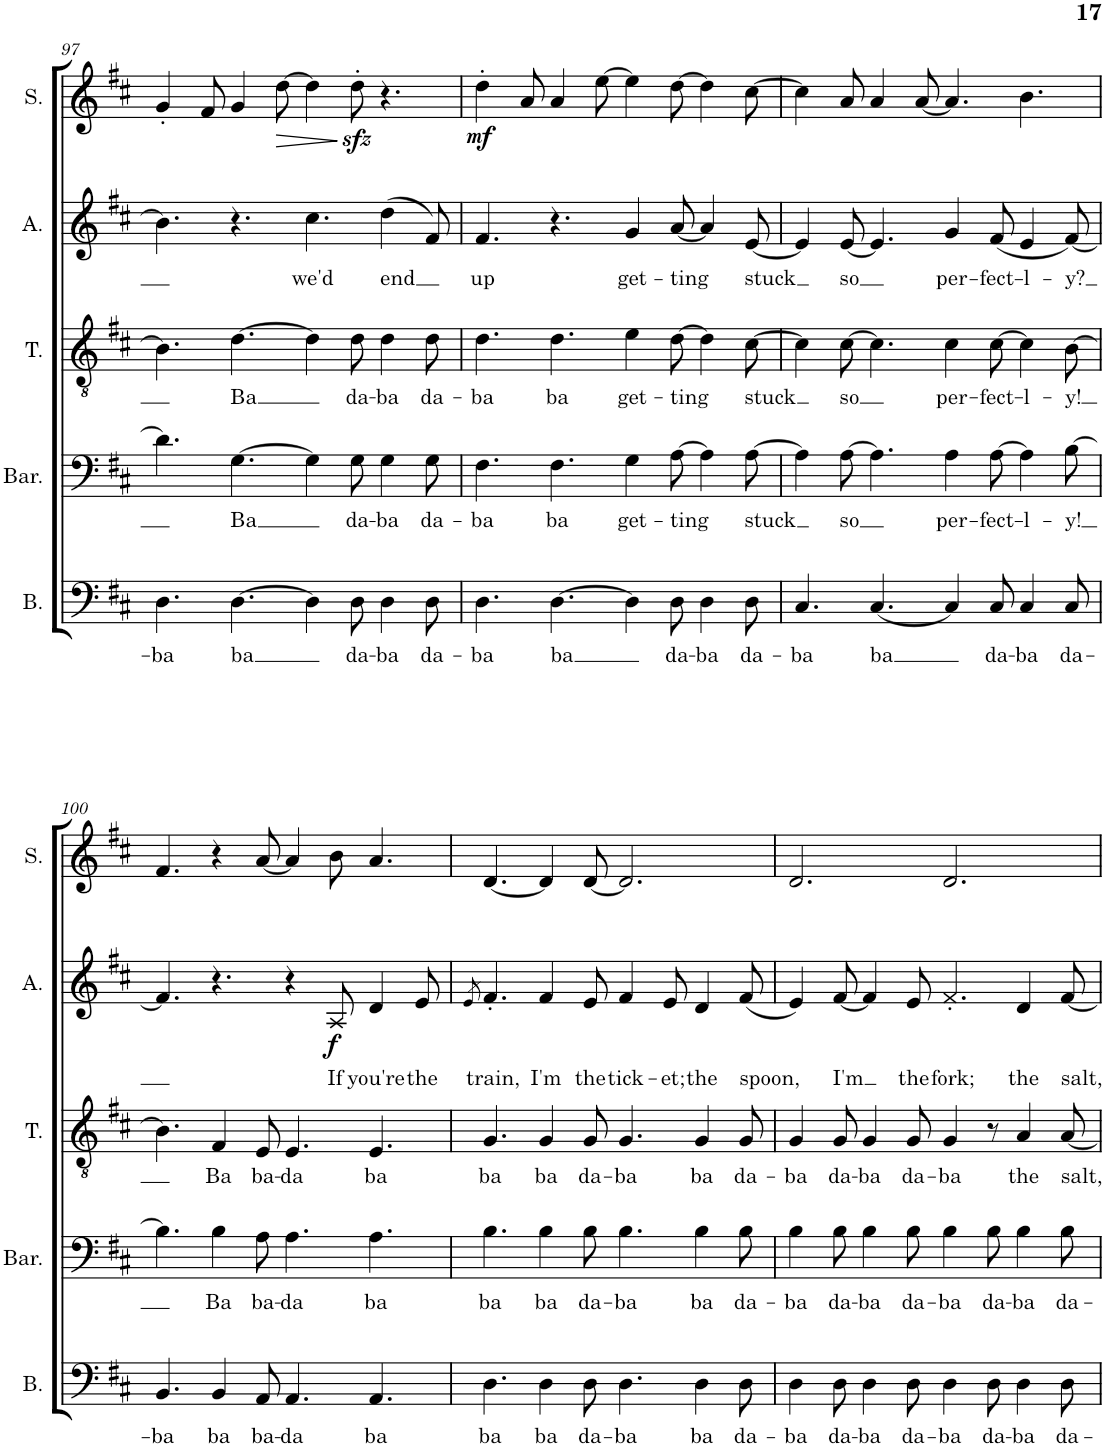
**kern	**text	**kern	**text	**kern	**text	**kern	**text	**dynam	**kern	**dynam
*part5	*part5	*part4	*part4	*part3	*part3	*part2	*part2	*part2	*part1	*part1
*staff5	*staff5	*staff4	*staff4	*staff3	*staff3	*staff2	*staff2	*staff2	*staff1	*staff1
*I"Bass	*	*I"Baritone	*	*I"Tenor	*	*I"Alto	*	*	*I"Soprano	*
*I'B.	*	*I'Bar.	*	*I'T.	*	*I'A.	*	*	*I'S.	*
!!LO:PB:g=z
*clefF4	*	*clefF4	*	*clefGv2	*	*clefG2	*	*	*clefG2	*
*k[f#c#]	*	*k[f#c#]	*	*k[f#c#]	*	*k[f#c#]	*	*	*k[f#c#]	*
*M12/8	*	*M12/8	*	*M12/8	*	*M12/8	*	*	*M12/8	*
=97	=97	=97	=97	=97	=97	=97	=97	=97	=97	=97
!	!LO:LY:b	!	!	!	!	!	!	!	!	!
4.D\	-ba	4.d\]	.	4.B\]	.	4.b\]	.	.	4g'/	.
.	.	.	.	.	.	.	.	.	8f#/	.
!	!LO:LY:b	!	!LO:LY:b	!	!LO:LY:b	!	!	!	!	!
[4.D\	ba	[4.G\	Ba	[4.d\	Ba	4.r	.	.	4g/	.
!	!	!	!	!	!	!	!	!	!	!LO:HP:b
.	.	.	.	.	.	.	.	.	[8dd\	>
!	!	!	!	!	!	!	!LO:LY:b	!	!	!
4D\]	.	4G\]	.	4d\]	.	4.cc#\	we'd	.	4dd\]	.
!	!LO:LY:b	!	!LO:LY:b	!	!LO:LY:b	!	!	!	!	!
8D\	da-	8G\	da-	8d\	da-	.	.	.	8ddzz<'\	]
!	!LO:LY:b	!	!LO:LY:b	!	!LO:LY:b	!	!LO:LY:b	!	!	!
4D\	-ba	4G\	-ba	4d\	-ba	(4dd\	end	.	4.r	.
!	!LO:LY:b	!	!LO:LY:b	!	!LO:LY:b	!	!	!	!	!
8D\	da-	8G\	da-	8d\	da-	8f#/)	.	.	.	.
=98	=98	=98	=98	=98	=98	=98	=98	=98	=98	=98
!	!LO:LY:b	!	!LO:LY:b	!	!LO:LY:b	!	!LO:LY:b	!	!	!LO:DY:b
4.D\	-ba	4.F#\	-ba	4.d\	-ba	4.f#/	up	.	4dd'\	mf
.	.	.	.	.	.	.	.	.	8a/	.
!	!LO:LY:b	!	!LO:LY:b	!	!LO:LY:b	!	!	!	!	!
[4.D\	ba	4.F#\	ba	4.d\	ba	4.r	.	.	4a/	.
.	.	.	.	.	.	.	.	.	[8ee\	.
!	!	!	!LO:LY:b	!	!LO:LY:b	!	!LO:LY:b	!	!	!
4D\]	.	4G\	get-	4e\	get-	4g/	get-	.	4ee\]	.
!	!LO:LY:b	!	!LO:LY:b	!	!LO:LY:b	!	!LO:LY:b	!	!	!
8D\	da-	[8A\	-ting	[8d\	-ting	[8a/	-ting	.	[8dd\	.
!	!LO:LY:b	!	!	!	!	!	!	!	!	!
4D\	-ba	4A\]	.	4d\]	.	4a/]	.	.	4dd\]	.
!	!LO:LY:b	!	!LO:LY:b	!	!LO:LY:b	!	!LO:LY:b	!	!	!
8D\	da-	[8A\	stuck	[8c#\	stuck	[8e/	stuck	.	[8cc#\	.
=99	=99	=99	=99	=99	=99	=99	=99	=99	=99	=99
!	!LO:LY:b	!	!	!	!	!	!	!	!	!
4.C#/	-ba	4A\]	.	4c#\]	.	4e/]	.	.	4cc#\]	.
!	!	!	!LO:LY:b	!	!LO:LY:b	!	!LO:LY:b	!	!	!
.	.	[8A\	so	[8c#\	so	[8e/	so	.	8a/	.
!	!LO:LY:b	!	!	!	!	!	!	!	!	!
[4.C#/	ba	4.A\]	.	4.c#\]	.	4.e/]	.	.	4a/	.
.	.	.	.	.	.	.	.	.	[8a/	.
!	!	!	!LO:LY:b	!	!LO:LY:b	!	!LO:LY:b	!	!	!
4C#/]	.	4A\	per-	4c#\	per-	4g/	per-	.	4.a/]	.
!	!LO:LY:b	!	!LO:LY:b	!	!LO:LY:b	!	!LO:LY:b	!	!	!
8C#/	da-	[8A\	-fect-	[8c#\	-fect-	(8f#/	-fect-	.	.	.
!	!LO:LY:b	!	!LO:LY:b	!	!LO:LY:b	!	!LO:LY:b	!	!	!
4C#/	-ba	4A\]	-l-	4c#\]	-l-	4e/	-l-	.	4.b\	.
!	!LO:LY:b	!	!LO:LY:b	!	!LO:LY:b	!	!LO:LY:b	!	!	!
8C#/	da-	[8B\	-y!	[8B\	-y!	[8f#/)	-y?	.	.	.
!!LO:LB:g=z
=100	=100	=100	=100	=100	=100	=100	=100	=100	=100	=100
!	!LO:LY:b	!	!	!	!	!	!	!	!	!
4.BB/	-ba	4.B\]	.	4.B\]	.	4.f#/]	.	.	4.f#/	.
!	!LO:LY:b	!	!LO:LY:b	!	!LO:LY:b	!	!	!	!	!
4BB/	ba	4B\	Ba	4F#/	Ba	4.r	.	.	4r	.
!	!LO:LY:b	!	!LO:LY:b	!	!LO:LY:b	!	!	!	!	!
8AA/	ba-	8A\	ba-	8E/	ba-	.	.	.	[8a/	.
!	!LO:LY:b	!	!LO:LY:b	!	!LO:LY:b	!	!	!	!	!
4.AA/	-da	4.A\	-da	4.E/	-da	4r	.	.	4a/]	.
!	!	!	!	!	!	!	!LO:LY:b	!LO:DY:b	!	!
.	.	.	.	.	.	8A/	If	f	8b\	.
!	!LO:LY:b	!	!LO:LY:b	!	!LO:LY:b	!	!LO:LY:b	!	!	!
4.AA/	ba	4.A\	ba	4.E/	ba	4d/	you're	.	4.a/	.
!	!	!	!	!	!	!	!LO:LY:b	!	!	!
.	.	.	.	.	.	8e/	the	.	.	.
=101	=101	=101	=101	=101	=101	=101	=101	=101	=101	=101
.	.	.	.	.	.	8qe/	.	.	.	.
!	!LO:LY:b	!	!LO:LY:b	!	!LO:LY:b	!	!LO:LY:b	!	!	!
4.D\	ba	4.B\	ba	4.G/	ba	4.f#'/	train,	.	[4.d/	.
!	!LO:LY:b	!	!LO:LY:b	!	!LO:LY:b	!	!LO:LY:b	!	!	!
4D\	ba	4B\	ba	4G/	ba	4f#/	I'm	.	4d/]	.
!	!LO:LY:b	!	!LO:LY:b	!	!LO:LY:b	!	!LO:LY:b	!	!	!
8D\	da-	8B\	da-	8G/	da-	8e/	the	.	[8d/	.
!	!LO:LY:b	!	!LO:LY:b	!	!LO:LY:b	!	!LO:LY:b	!	!	!
4.D\	-ba	4.B\	-ba	4.G/	-ba	4f#/	tick-	.	2.d/]	.
!	!	!	!	!	!	!	!LO:LY:b	!	!	!
.	.	.	.	.	.	8e/	-et;	.	.	.
!	!LO:LY:b	!	!LO:LY:b	!	!LO:LY:b	!	!LO:LY:b	!	!	!
4D\	ba	4B\	ba	4G/	ba	4d/	the	.	.	.
!	!LO:LY:b	!	!LO:LY:b	!	!LO:LY:b	!	!LO:LY:b	!	!	!
8D\	da-	8B\	da-	8G/	da-	(8f#/	spoon,	.	.	.
=102	=102	=102	=102	=102	=102	=102	=102	=102	=102	=102
!	!LO:LY:b	!	!LO:LY:b	!	!LO:LY:b	!	!	!	!	!
4D\	-ba	4B\	-ba	4G/	-ba	4e/)	.	.	2.d/	.
!	!LO:LY:b	!	!LO:LY:b	!	!LO:LY:b	!	!LO:LY:b	!	!	!
8D\	da-	8B\	da-	8G/	da-	[8f#/	I'm	.	.	.
!	!LO:LY:b	!	!LO:LY:b	!	!LO:LY:b	!	!	!	!	!
4D\	-ba	4B\	-ba	4G/	-ba	4f#/]	.	.	.	.
!	!LO:LY:b	!	!LO:LY:b	!	!LO:LY:b	!	!LO:LY:b	!	!	!
8D\	da-	8B\	da-	8G/	da-	8e/	the	.	.	.
!	!LO:LY:b	!	!LO:LY:b	!	!LO:LY:b	!	!LO:LY:b	!	!	!
4D\	-ba	4B\	-ba	4G/	-ba	4.f#'/	fork;	.	2.d/	.
!	!LO:LY:b	!	!LO:LY:b	!	!	!	!	!	!	!
8D\	da-	8B\	da-	8r	.	.	.	.	.	.
!	!LO:LY:b	!	!LO:LY:b	!	!LO:LY:b	!	!LO:LY:b	!	!	!
4D\	-ba	4B\	-ba	4A/	the	4d/	the	.	.	.
!	!LO:LY:b	!	!LO:LY:b	!	!LO:LY:b	!	!LO:LY:b	!	!	!
8D\	da-	8B\	da-	[8A/	salt,	[8f#/	salt,	.	.	.
=	=	=	=	=	=	=	=	=	=	=
*-	*-	*-	*-	*-	*-	*-	*-	*-	*-	*-
